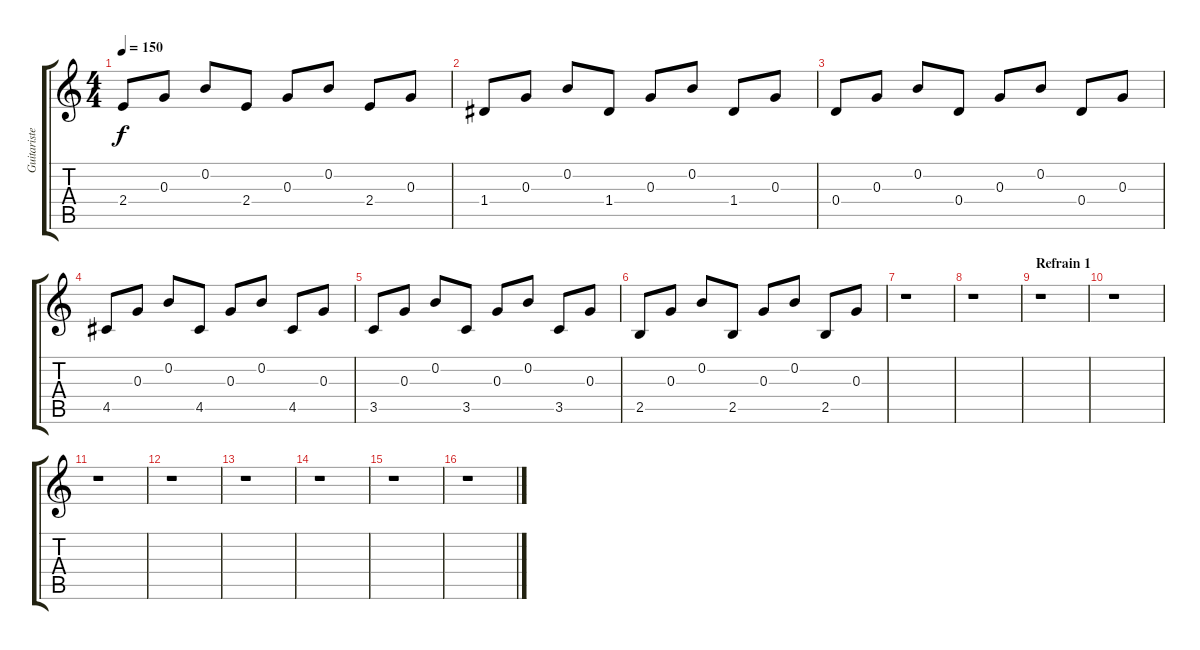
\track ("Guitariste clean" "Guitariste") {instrument acousticguitarsteel}
\staff {score tabs}
\tuning (E4 B3 G3 D3 A2 E2) {hide}
\ts (4 4)
\tempo 150
\clef g2
\ks c
2.4.8{dy f} 0.3.8 0.2.8 2.4.8 0.3.8 0.2.8 2.4.8 0.3.8 |
1.4.8 0.3.8 0.2.8 1.4.8 0.3.8 0.2.8 1.4.8 0.3.8 |
0.4.8 0.3.8 0.2.8 0.4.8 0.3.8 0.2.8 0.4.8 0.3.8 |
4.5.8 0.3.8 0.2.8 4.5.8 0.3.8 0.2.8 4.5.8 0.3.8 |
3.5.8 0.3.8 0.2.8 3.5.8 0.3.8 0.2.8 3.5.8 0.3.8 |
2.5.8 0.3.8 0.2.8 2.5.8 0.3.8 0.2.8 2.5.8 0.3.8 |
r.1 |
r.1 |
\section ("" "Refrain 1")
r.1 |
r.1 |
r.1 |
r.1 |
r.1 |
r.1 |
r.1 |
r.1
